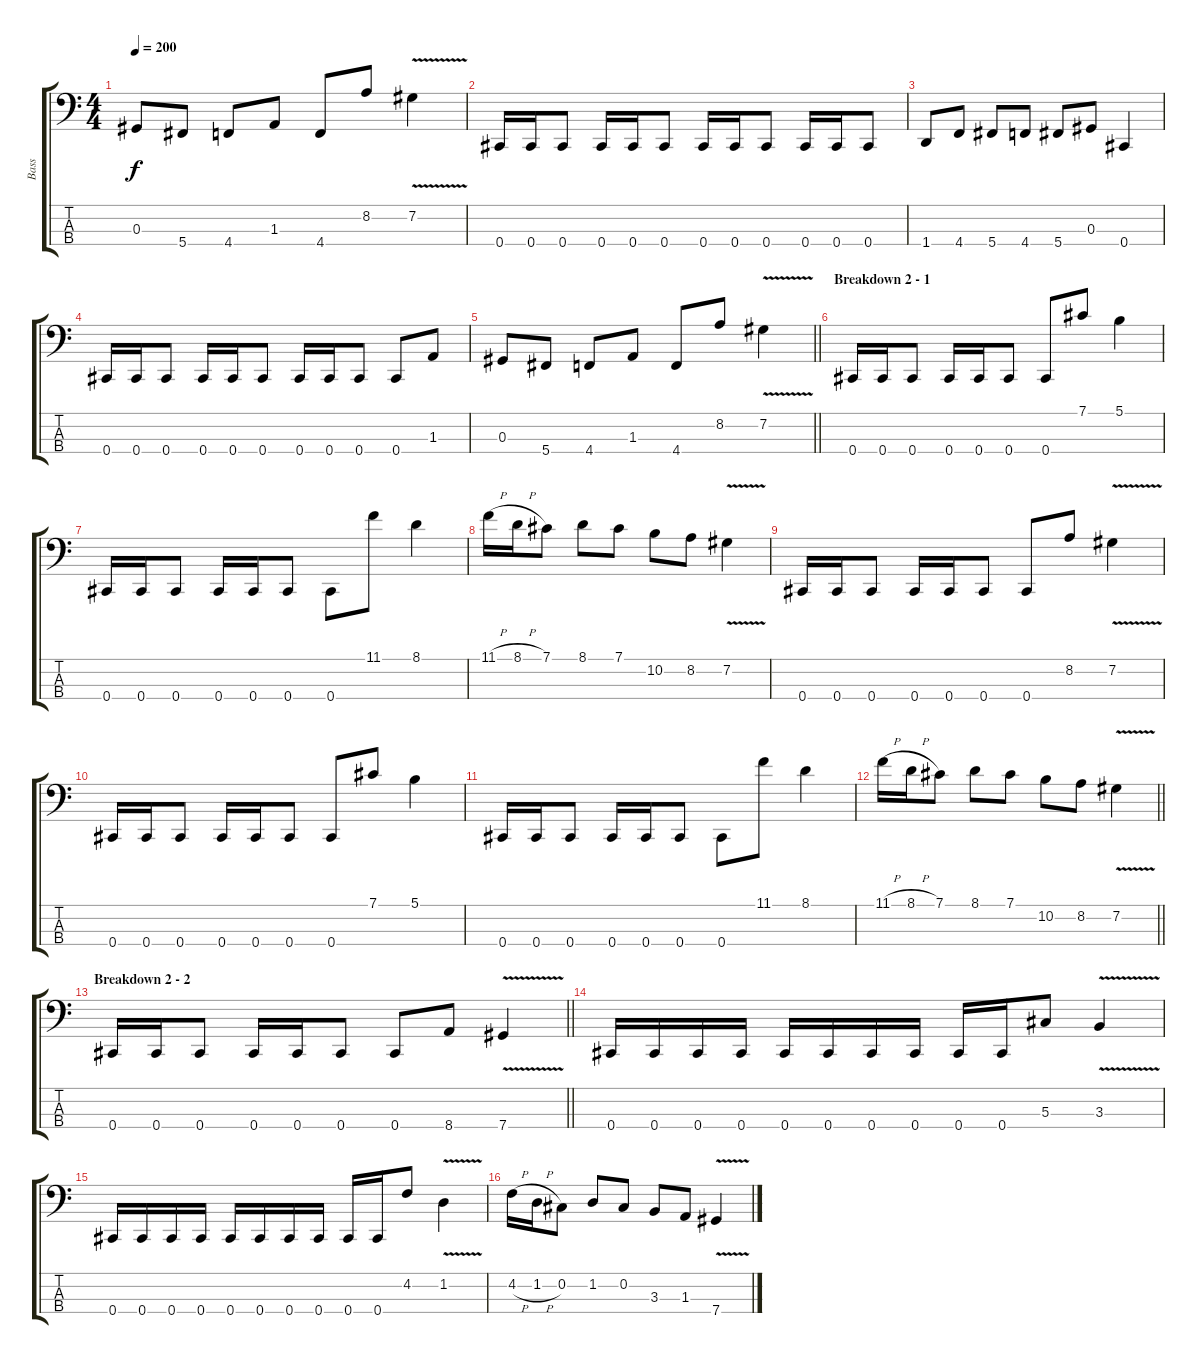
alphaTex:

\track ("Bass" "Bass") {instrument electricbassfinger}
\staff {score tabs}
\tuning (Gb2 Db2 Ab1 Db1) {hide}
\ts (4 4)
\tempo 200
\clef f4
\ks c
0.3.8{dy f} 5.4.8 4.4.8 1.3.8 4.4.8 8.2.8 7.2{v}.4 |
0.4.16 0.4.16 0.4.8 0.4.16 0.4.16 0.4.8 0.4.16 0.4.16 0.4.8 0.4.16 0.4.16 0.4.8 |
1.4.8 4.4.8 5.4.8 4.4.8 5.4.8 0.3.8 0.4.4 |
0.4.16 0.4.16 0.4.8 0.4.16 0.4.16 0.4.8 0.4.16 0.4.16 0.4.8 0.4.8 1.3.8 |
\barLineRight lightlight
0.3.8 5.4.8 4.4.8 1.3.8 4.4.8 8.2.8 7.2{v}.4 |
\section ("" "Breakdown 2 - 1")
0.4.16 0.4.16 0.4.8 0.4.16 0.4.16 0.4.8 0.4.8 7.1.8 5.1.4 |
0.4.16 0.4.16 0.4.8 0.4.16 0.4.16 0.4.8 0.4.8 11.1.8 8.1.4 |
11.1{h}.16 8.1{h}.16 7.1.8 8.1.8 7.1.8 10.2.8 8.2.8 7.2{v}.4 |
0.4.16 0.4.16 0.4.8 0.4.16 0.4.16 0.4.8 0.4.8 8.2.8 7.2{v}.4 |
0.4.16 0.4.16 0.4.8 0.4.16 0.4.16 0.4.8 0.4.8 7.1.8 5.1.4 |
0.4.16 0.4.16 0.4.8 0.4.16 0.4.16 0.4.8 0.4.8 11.1.8 8.1.4 |
\barLineRight lightlight
11.1{h}.16 8.1{h}.16 7.1.8 8.1.8 7.1.8 10.2.8 8.2.8 7.2{v}.4 |
\section ("" "Breakdown 2 - 2")
\barLineRight lightlight
0.4.16 0.4.16 0.4.8 0.4.16 0.4.16 0.4.8 0.4.8 8.4.8 7.4{v}.4 |
0.4.16 0.4.16 0.4.16 0.4.16 0.4.16 0.4.16 0.4.16 0.4.16 0.4.16 0.4.16 5.3.8 3.3{v}.4 |
0.4.16 0.4.16 0.4.16 0.4.16 0.4.16 0.4.16 0.4.16 0.4.16 0.4.16 0.4.16 4.2.8 1.2{v}.4 |
4.2{h}.16 1.2{h}.16 0.2.8 1.2.8 0.2.8 3.3.8 1.3.8 7.4{v}.4
